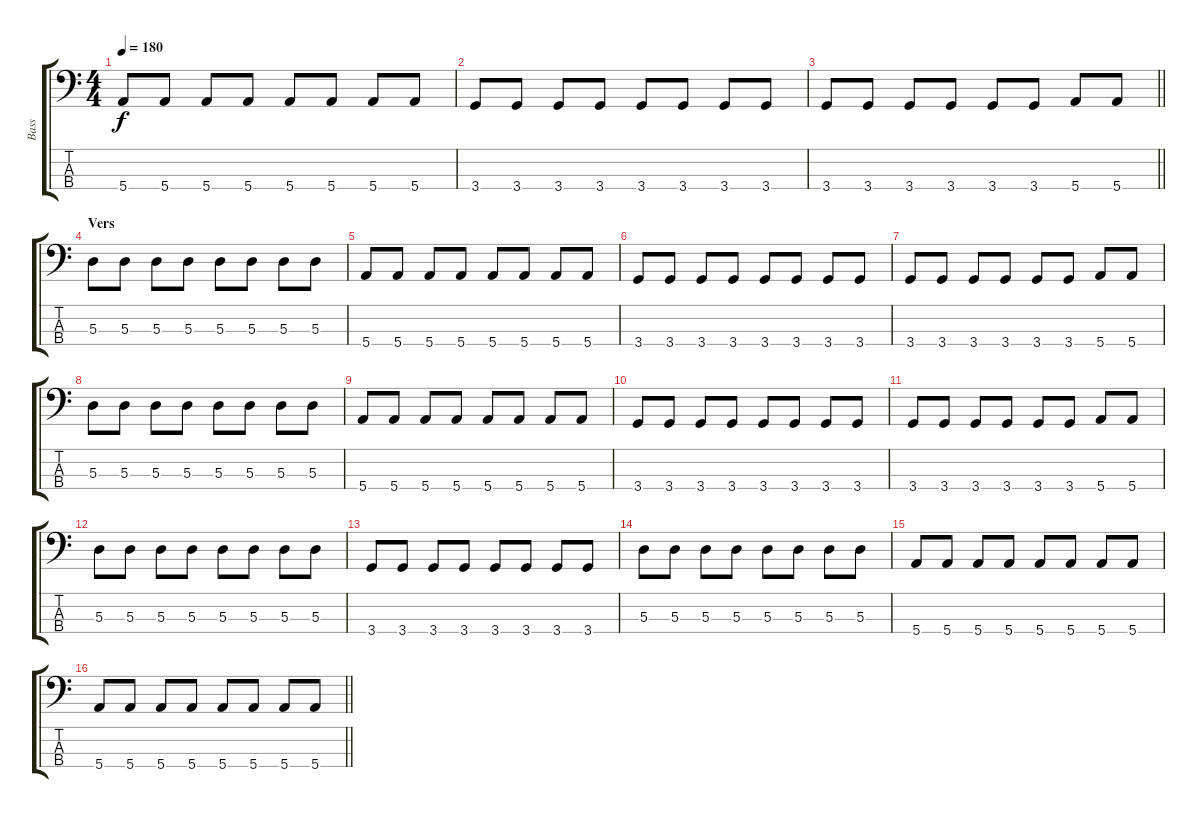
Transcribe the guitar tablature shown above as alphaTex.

\track ("Bass" "Bass") {instrument electricbasspick}
\staff {score tabs}
\tuning (G2 D2 A1 E1) {hide}
\ts (4 4)
\tempo 180
\clef f4
\ks c
5.4.8{dy f} 5.4.8 5.4.8 5.4.8 5.4.8 5.4.8 5.4.8 5.4.8 |
3.4.8 3.4.8 3.4.8 3.4.8 3.4.8 3.4.8 3.4.8 3.4.8 |
\barLineRight lightlight
3.4.8 3.4.8 3.4.8 3.4.8 3.4.8 3.4.8 5.4.8 5.4.8 |
\section ("" "Vers")
5.3.8 5.3.8 5.3.8 5.3.8 5.3.8 5.3.8 5.3.8 5.3.8 |
5.4.8 5.4.8 5.4.8 5.4.8 5.4.8 5.4.8 5.4.8 5.4.8 |
3.4.8 3.4.8 3.4.8 3.4.8 3.4.8 3.4.8 3.4.8 3.4.8 |
3.4.8 3.4.8 3.4.8 3.4.8 3.4.8 3.4.8 5.4.8 5.4.8 |
5.3.8 5.3.8 5.3.8 5.3.8 5.3.8 5.3.8 5.3.8 5.3.8 |
5.4.8 5.4.8 5.4.8 5.4.8 5.4.8 5.4.8 5.4.8 5.4.8 |
3.4.8 3.4.8 3.4.8 3.4.8 3.4.8 3.4.8 3.4.8 3.4.8 |
3.4.8 3.4.8 3.4.8 3.4.8 3.4.8 3.4.8 5.4.8 5.4.8 |
5.3.8 5.3.8 5.3.8 5.3.8 5.3.8 5.3.8 5.3.8 5.3.8 |
3.4.8 3.4.8 3.4.8 3.4.8 3.4.8 3.4.8 3.4.8 3.4.8 |
5.3.8 5.3.8 5.3.8 5.3.8 5.3.8 5.3.8 5.3.8 5.3.8 |
5.4.8 5.4.8 5.4.8 5.4.8 5.4.8 5.4.8 5.4.8 5.4.8 |
\barLineRight lightlight
5.4.8 5.4.8 5.4.8 5.4.8 5.4.8 5.4.8 5.4.8 5.4.8
